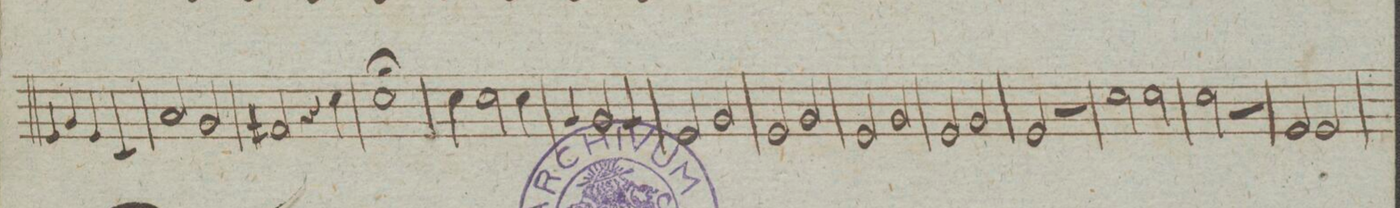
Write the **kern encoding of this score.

**kern	**dynam
*I"Corno 2do in C:	*
*clefG2	*
*k[]	*
*met(c|)	*
*M2/2	*
4e/	.
4g/	.
4e/	.
4c/	.
=81	=81
2a/	.
2g/	.
=82	=82
2f#X/	.
4r	.
4cc\	.
=83	=83
1cc\;	.
=84	=84
4cc\	.
2cc\	.
4cc\	.
=85	=85
4g/	.
2g/	.
4g/	.
=86	=86
2e/	.
2g/	.
=87	=87
2e/	.
2g/	.
=88	=88
2e/	.
2g/	.
=89	=89
2e/	.
2g/	.
=90	=90
2e/	.
2r	.
=91	=91
2cc\	.
2cc\	.
=92	=92
2cc\	.
2r	.
=93	=93
2e/	.
2e/	.
=94	=94
*-	*-
